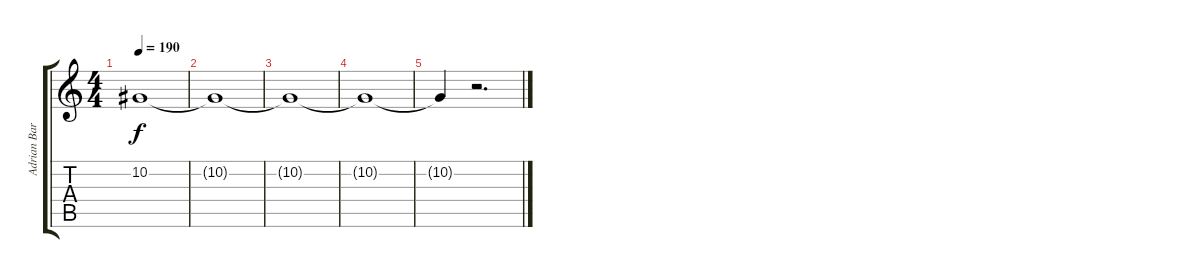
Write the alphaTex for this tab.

\track ("Adrian Barilari" "Adrian Bar") {instrument baritonesax}
\staff {score tabs}
\tuning (Eb4 Bb3 Gb3 Db3 Ab2 Eb2) {hide}
\ts (4 4)
\tempo 190
\clef g2
\ks c
10.2.1{dy f volume 8} |
10.2{t}.1 |
10.2{t}.1 |
10.2{t}.1 |
10.2{t}.4 r.2{d}
